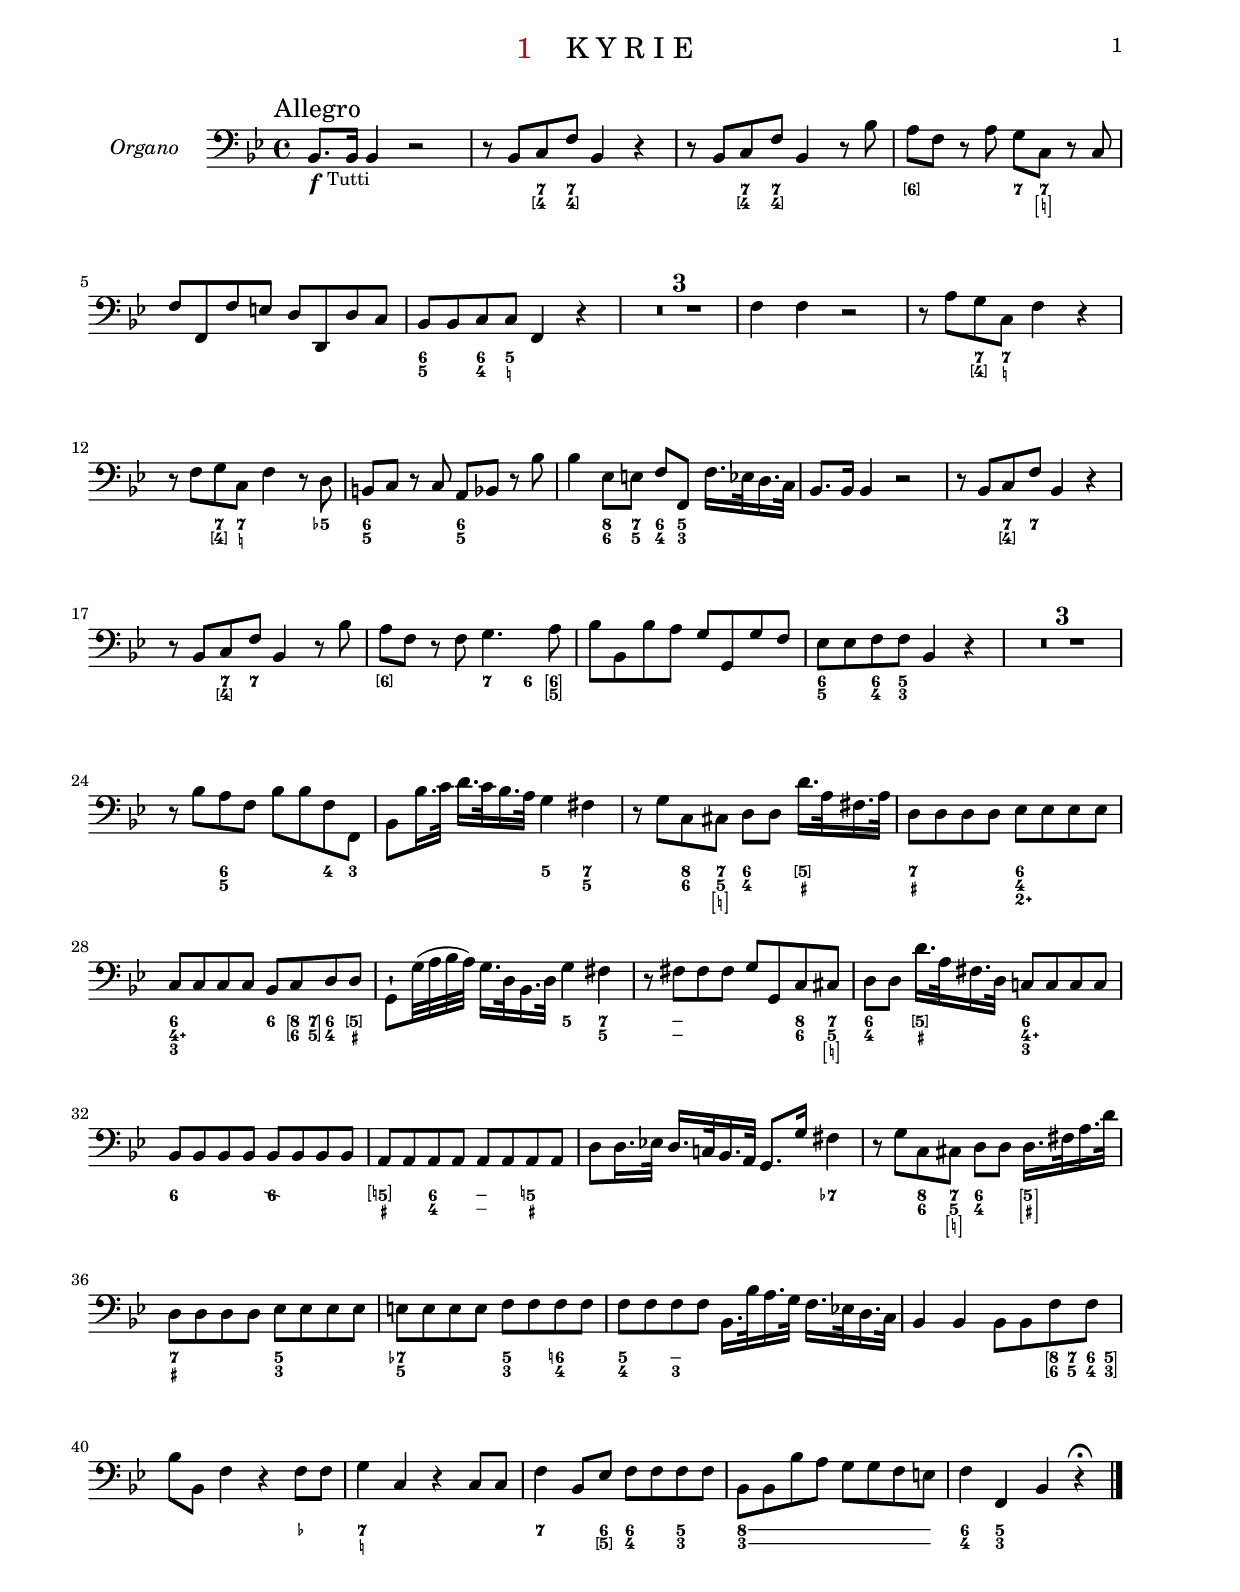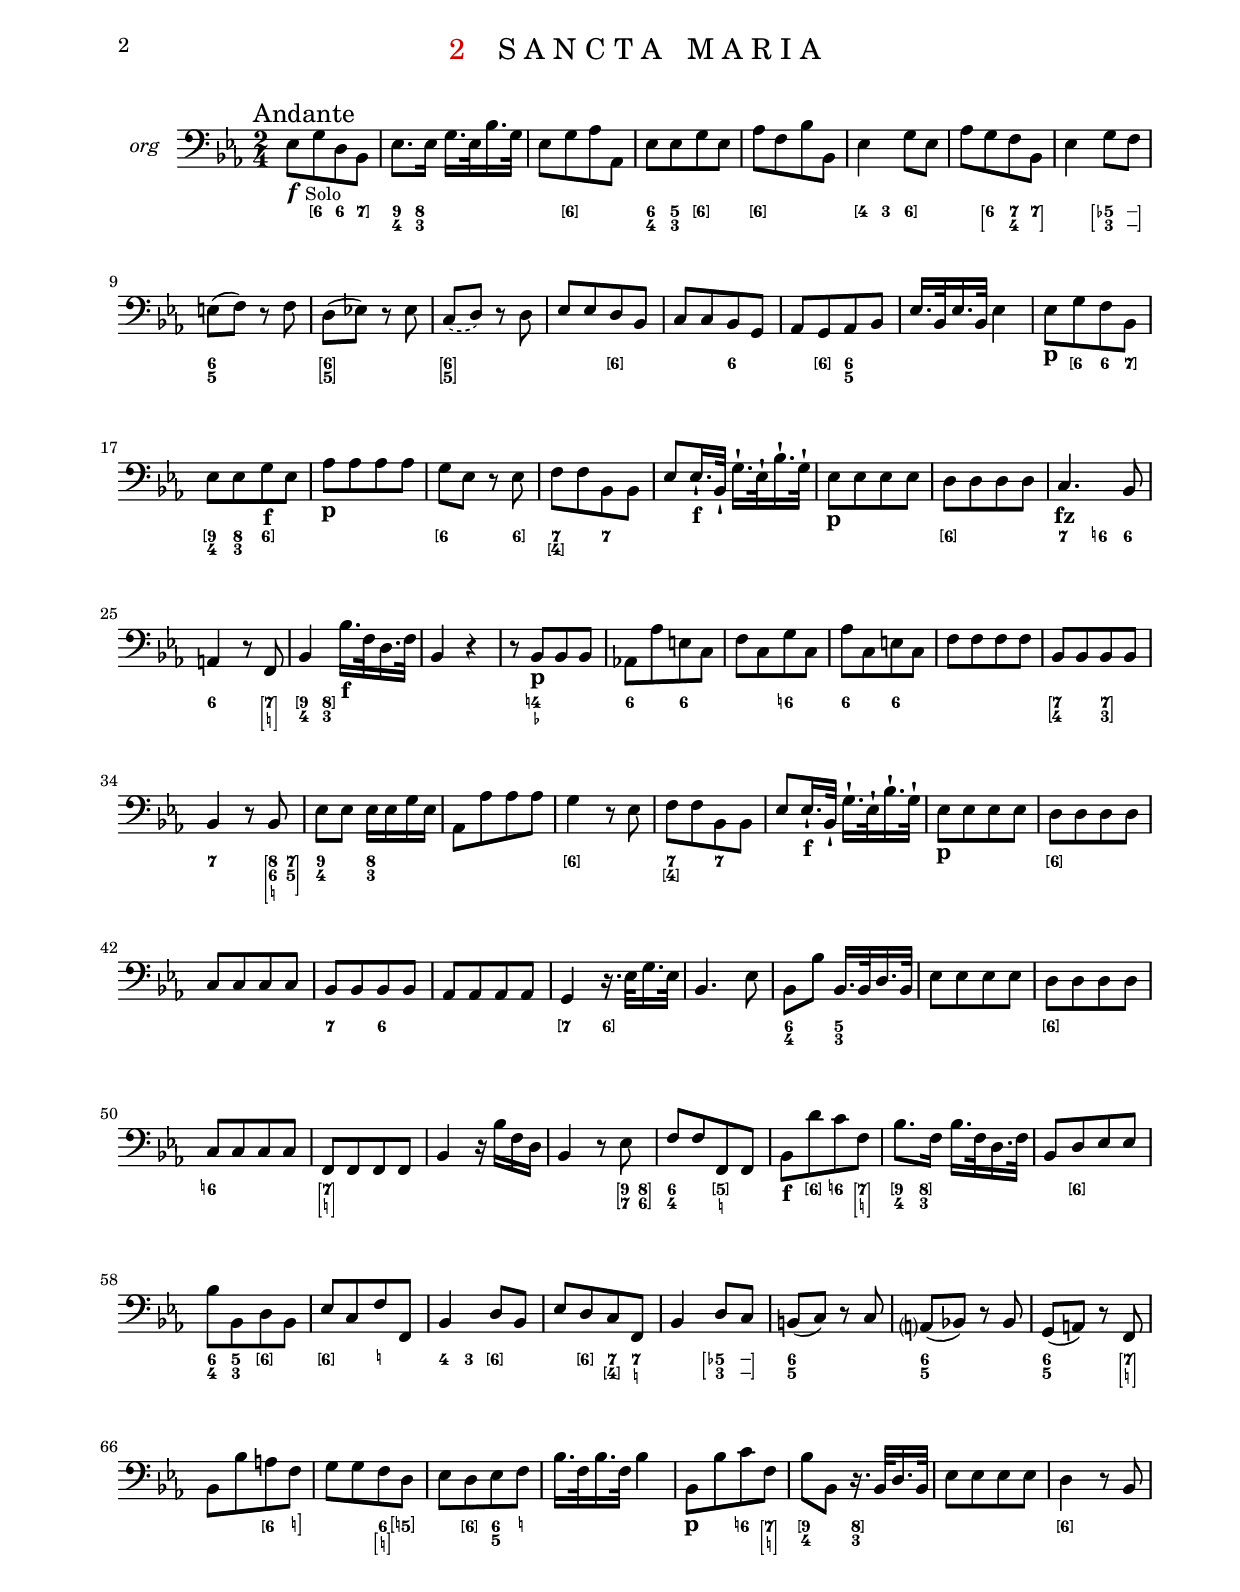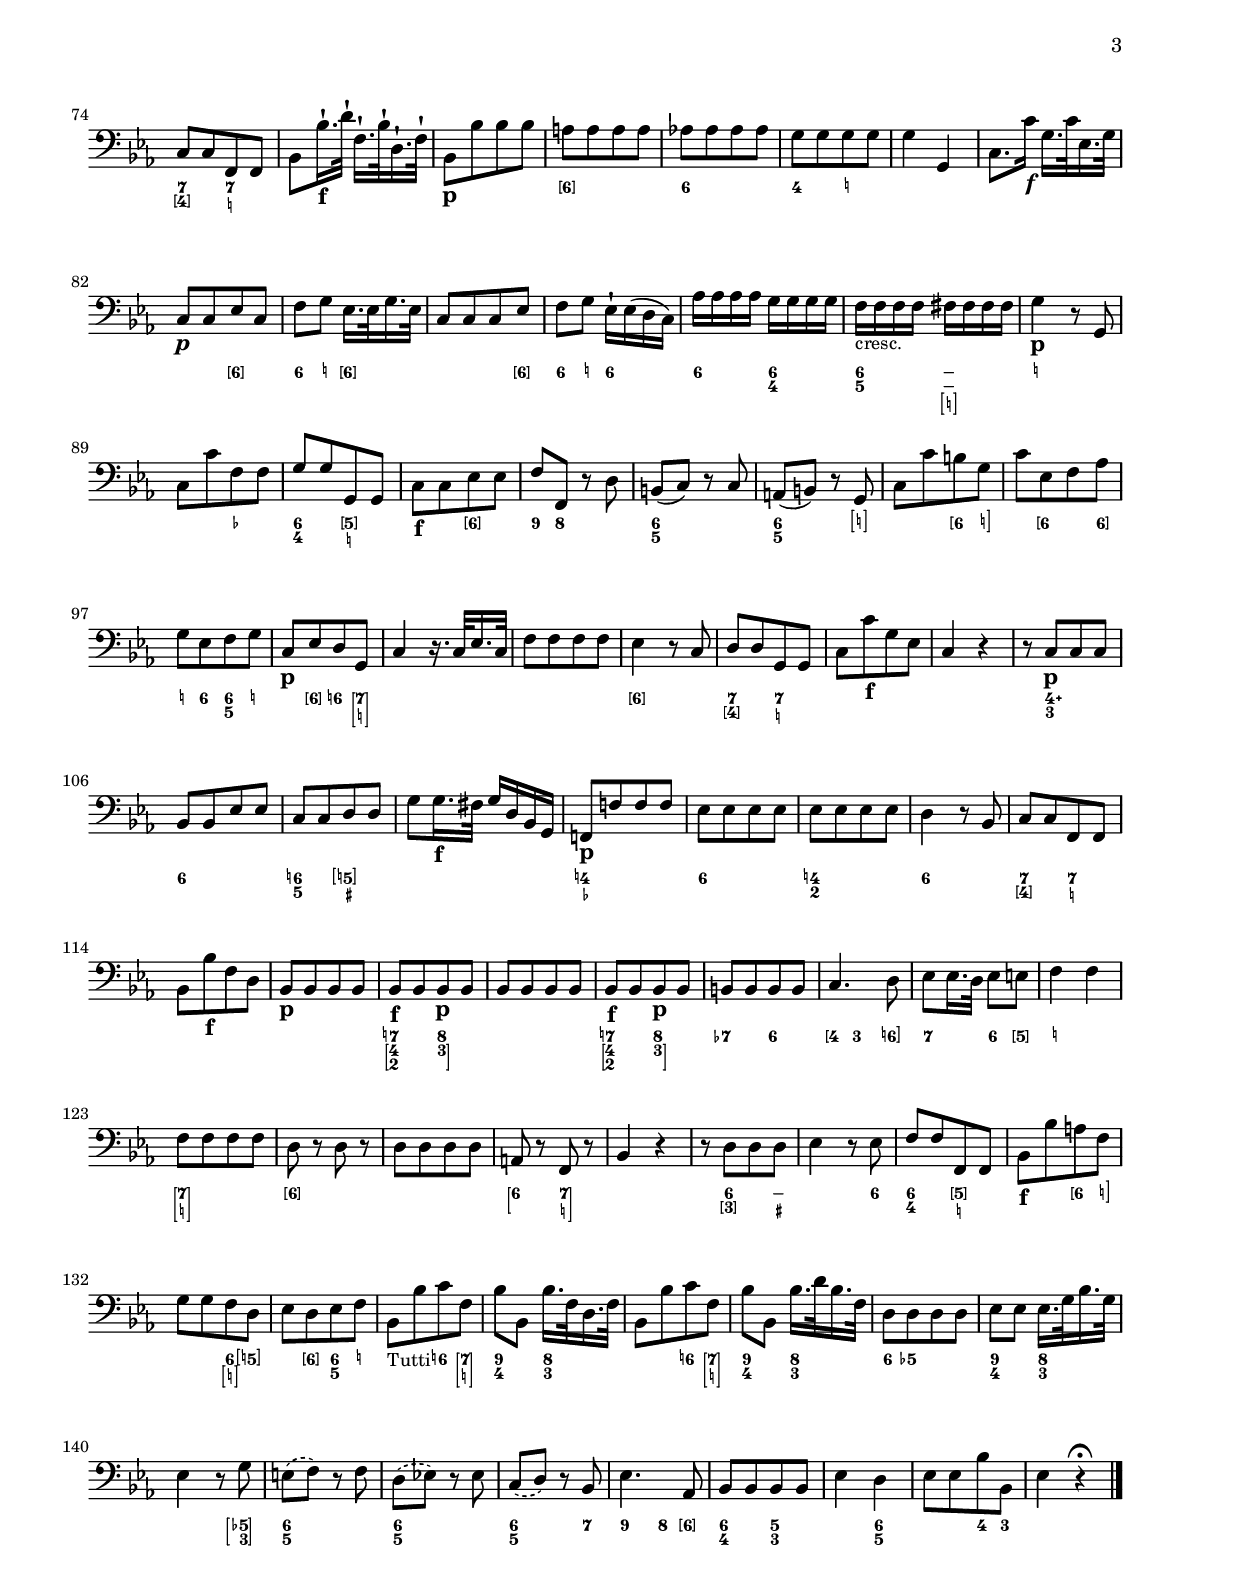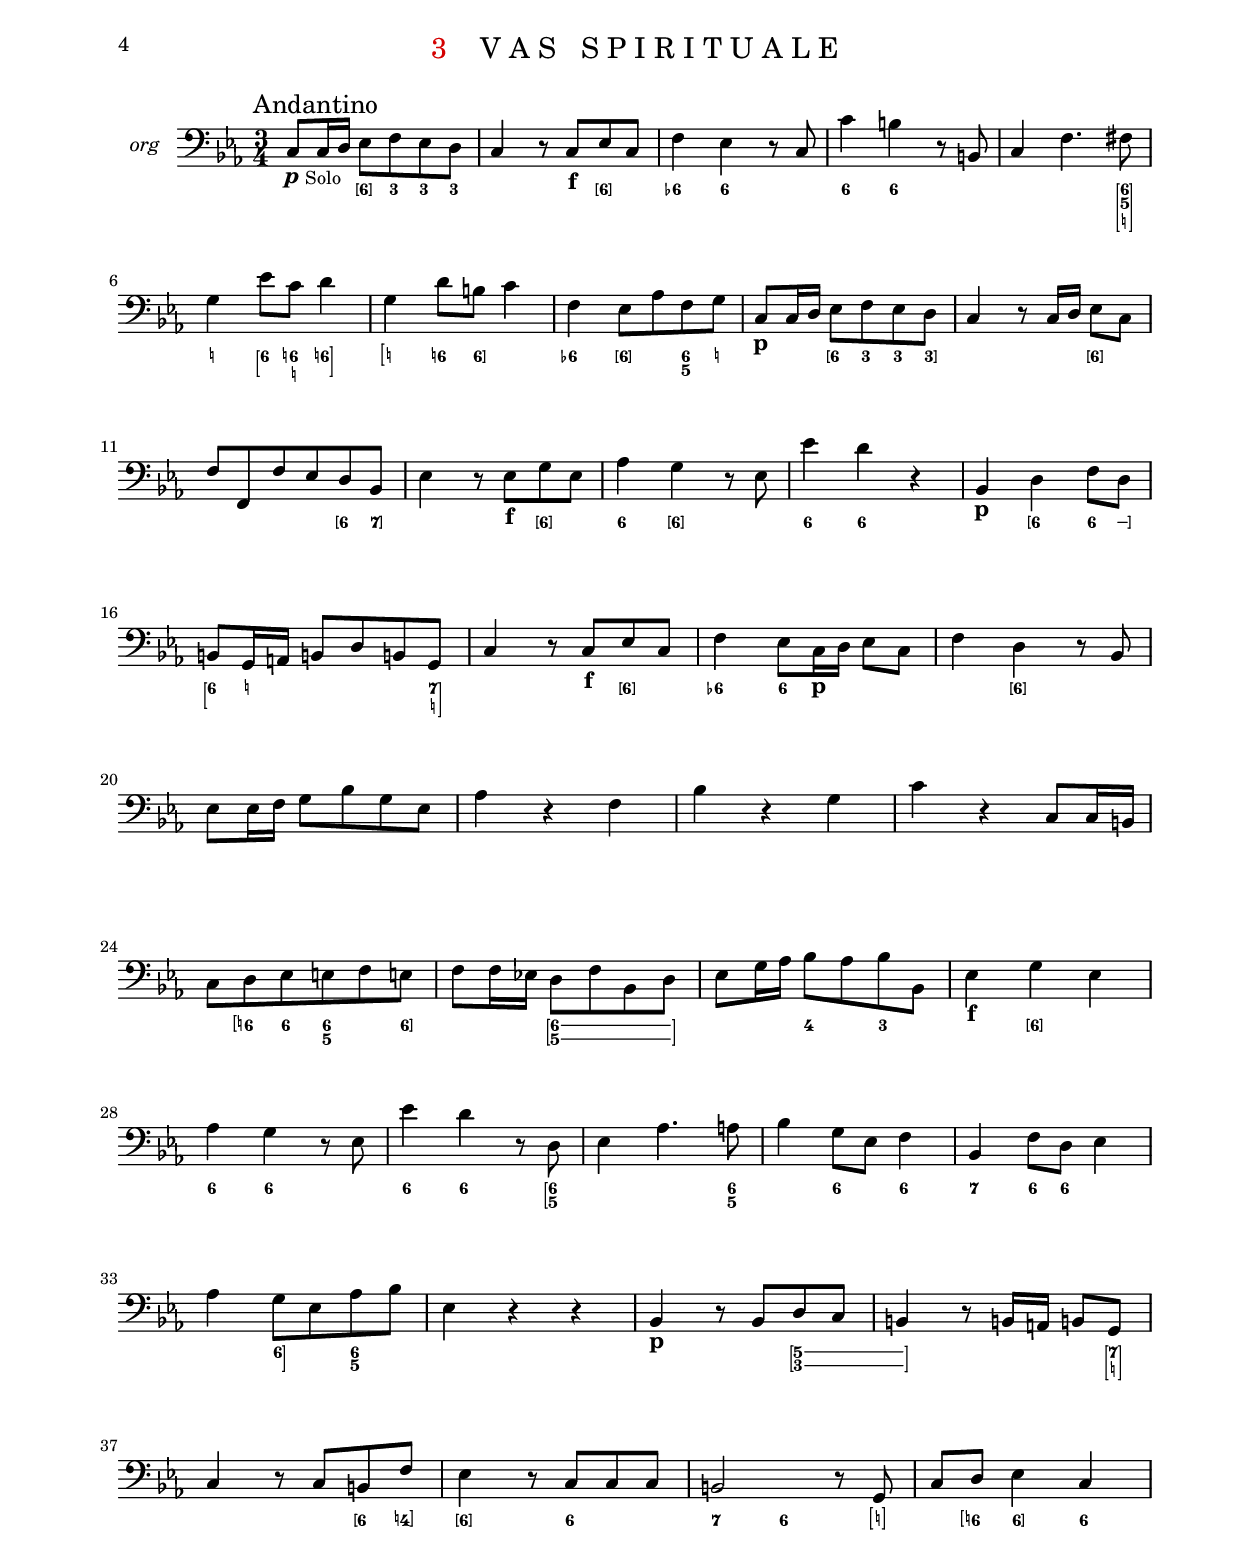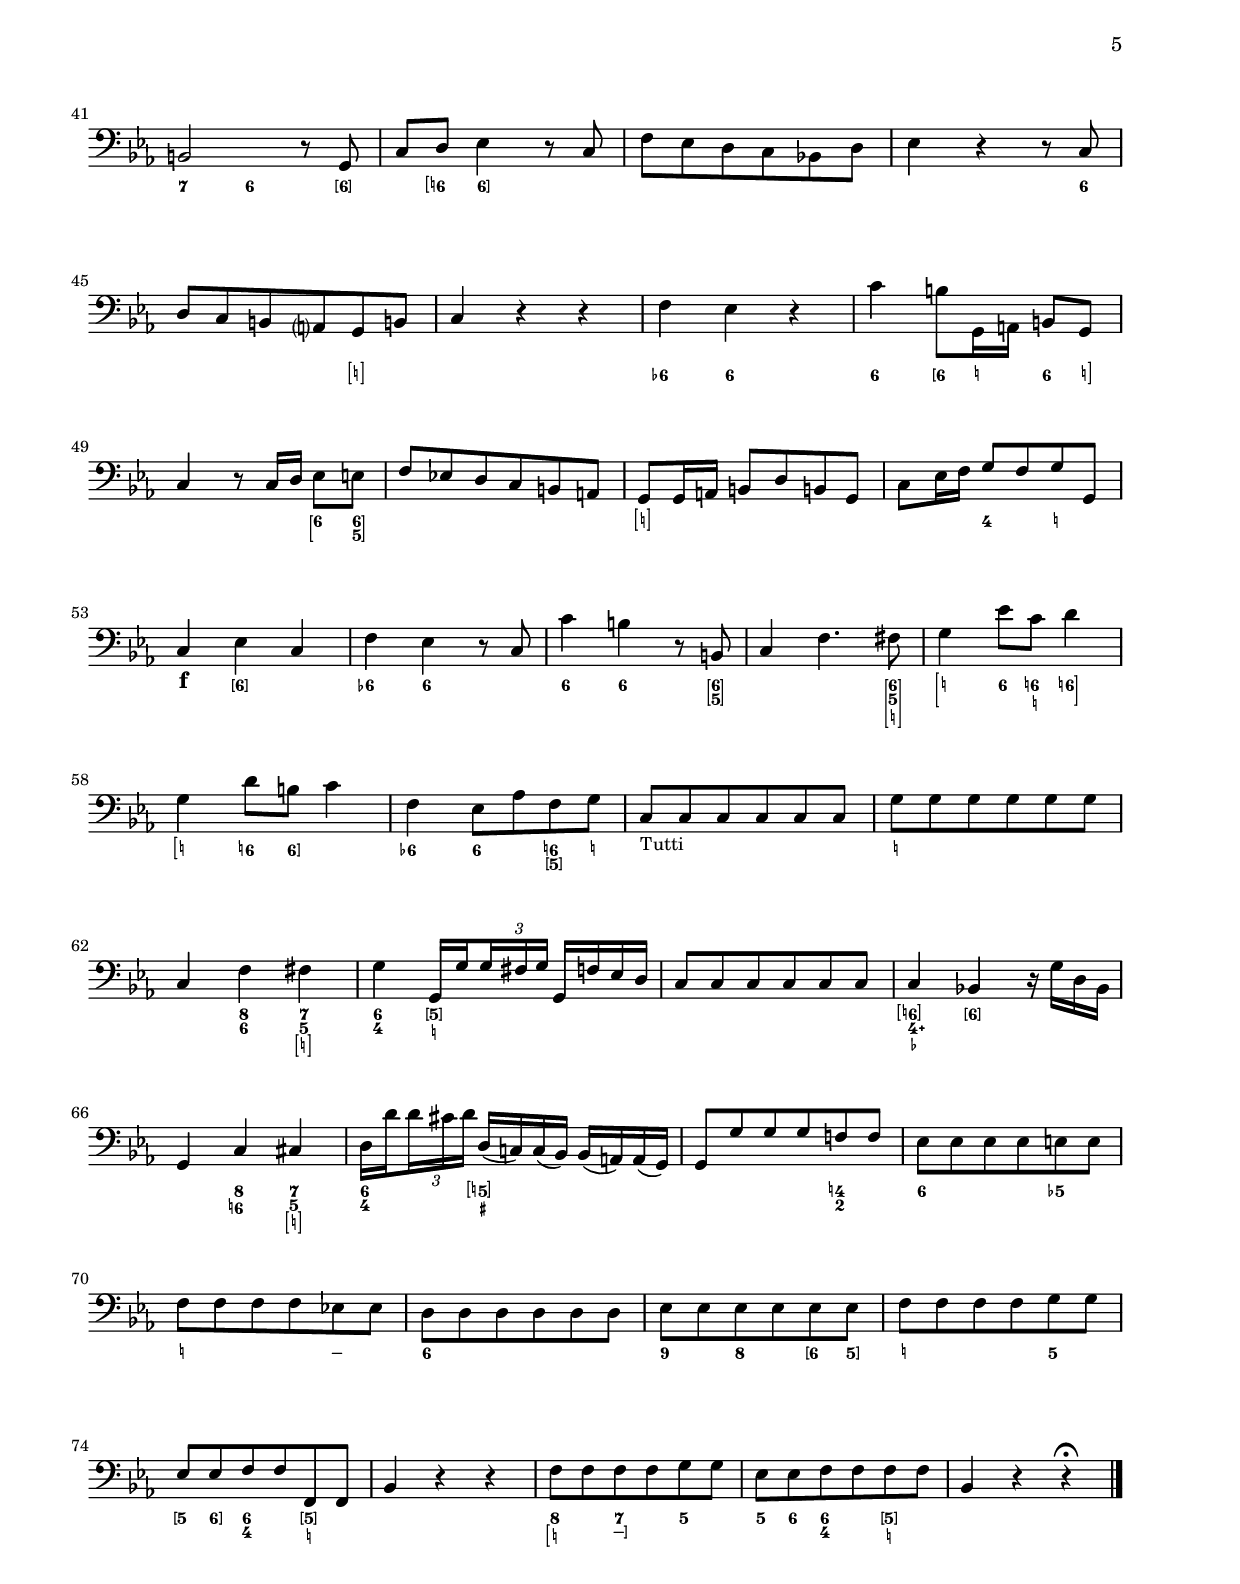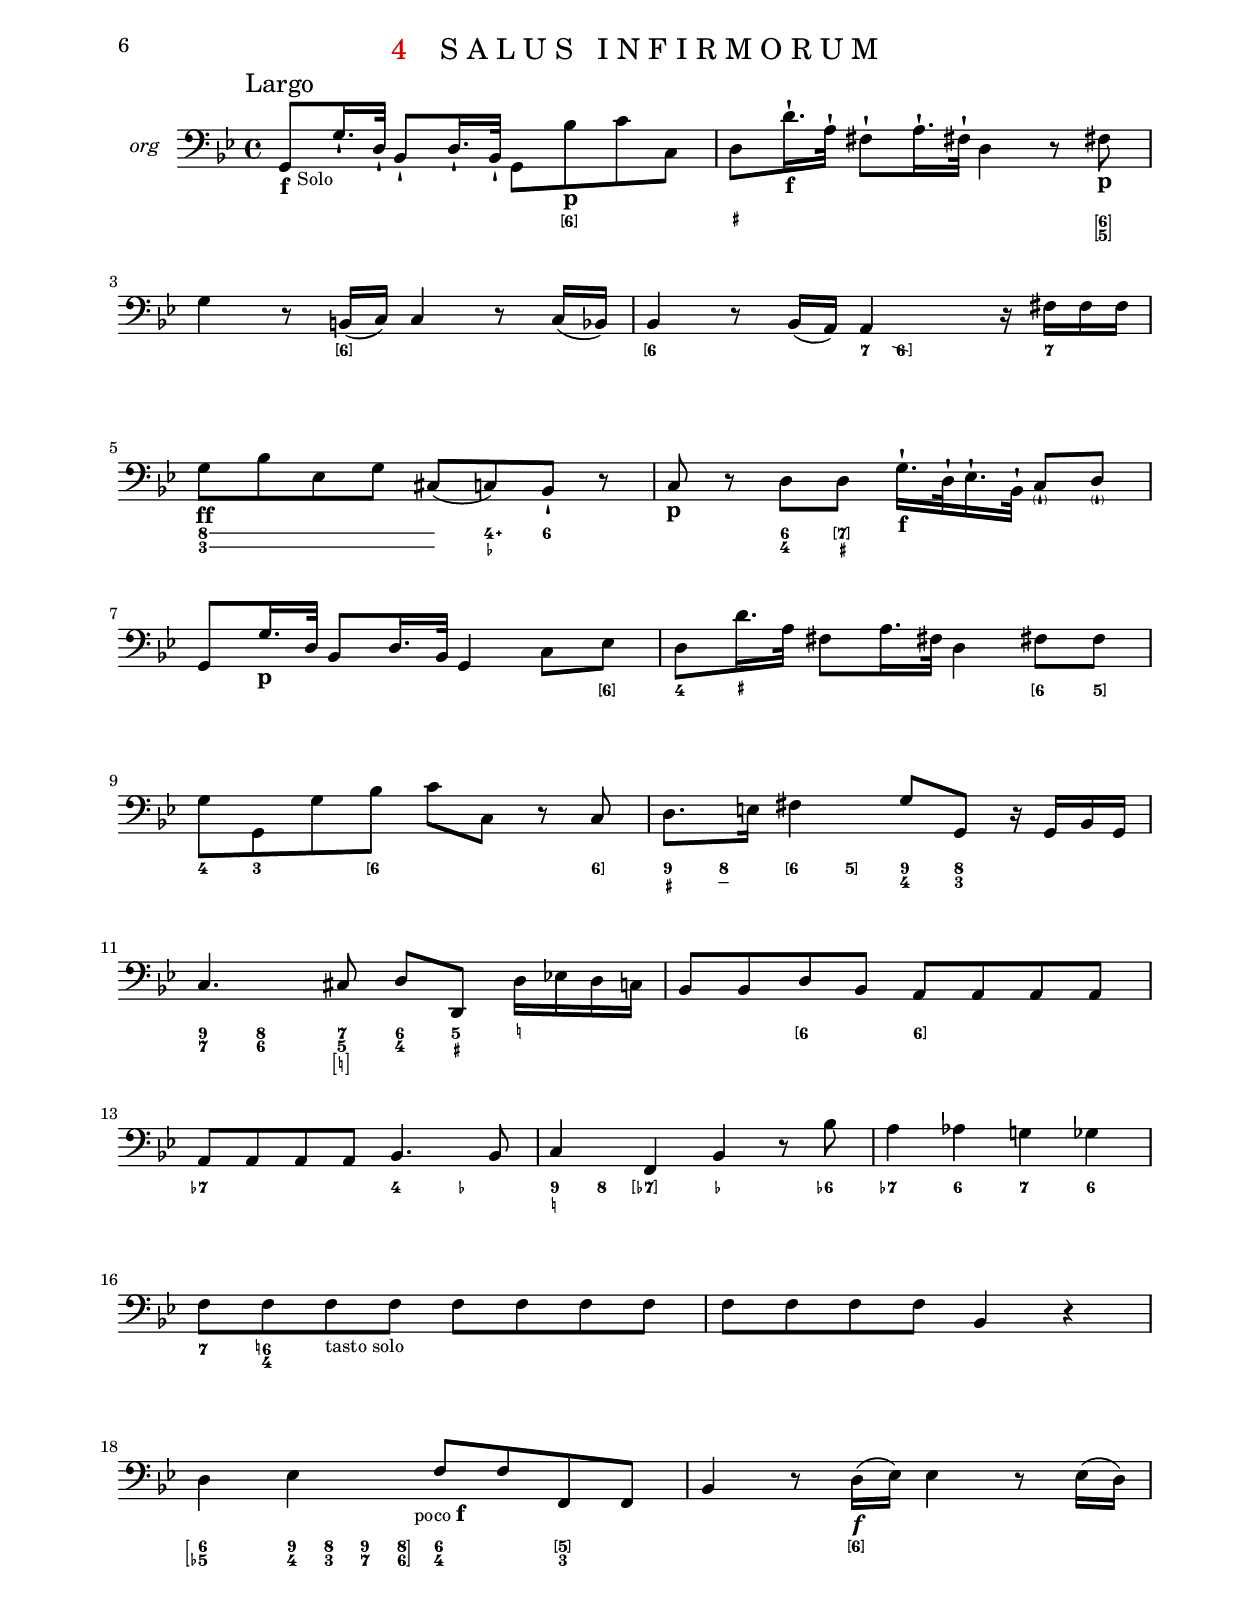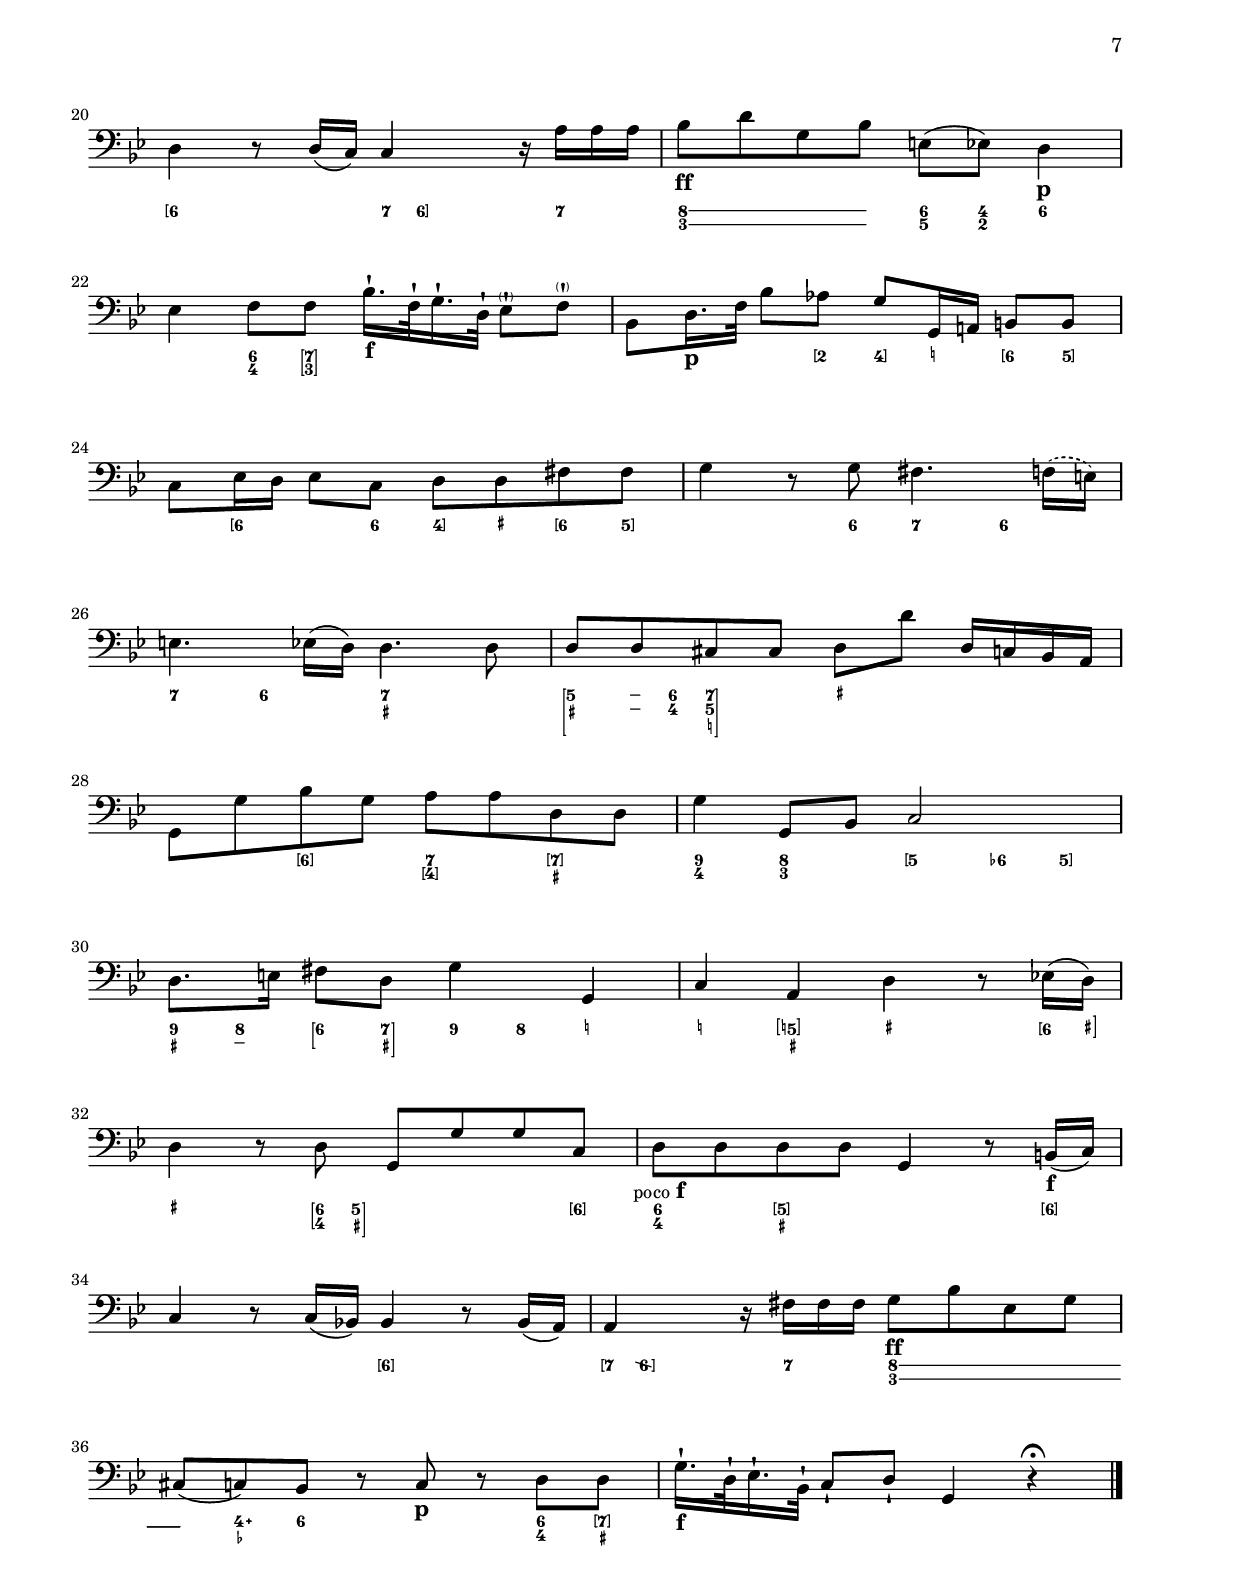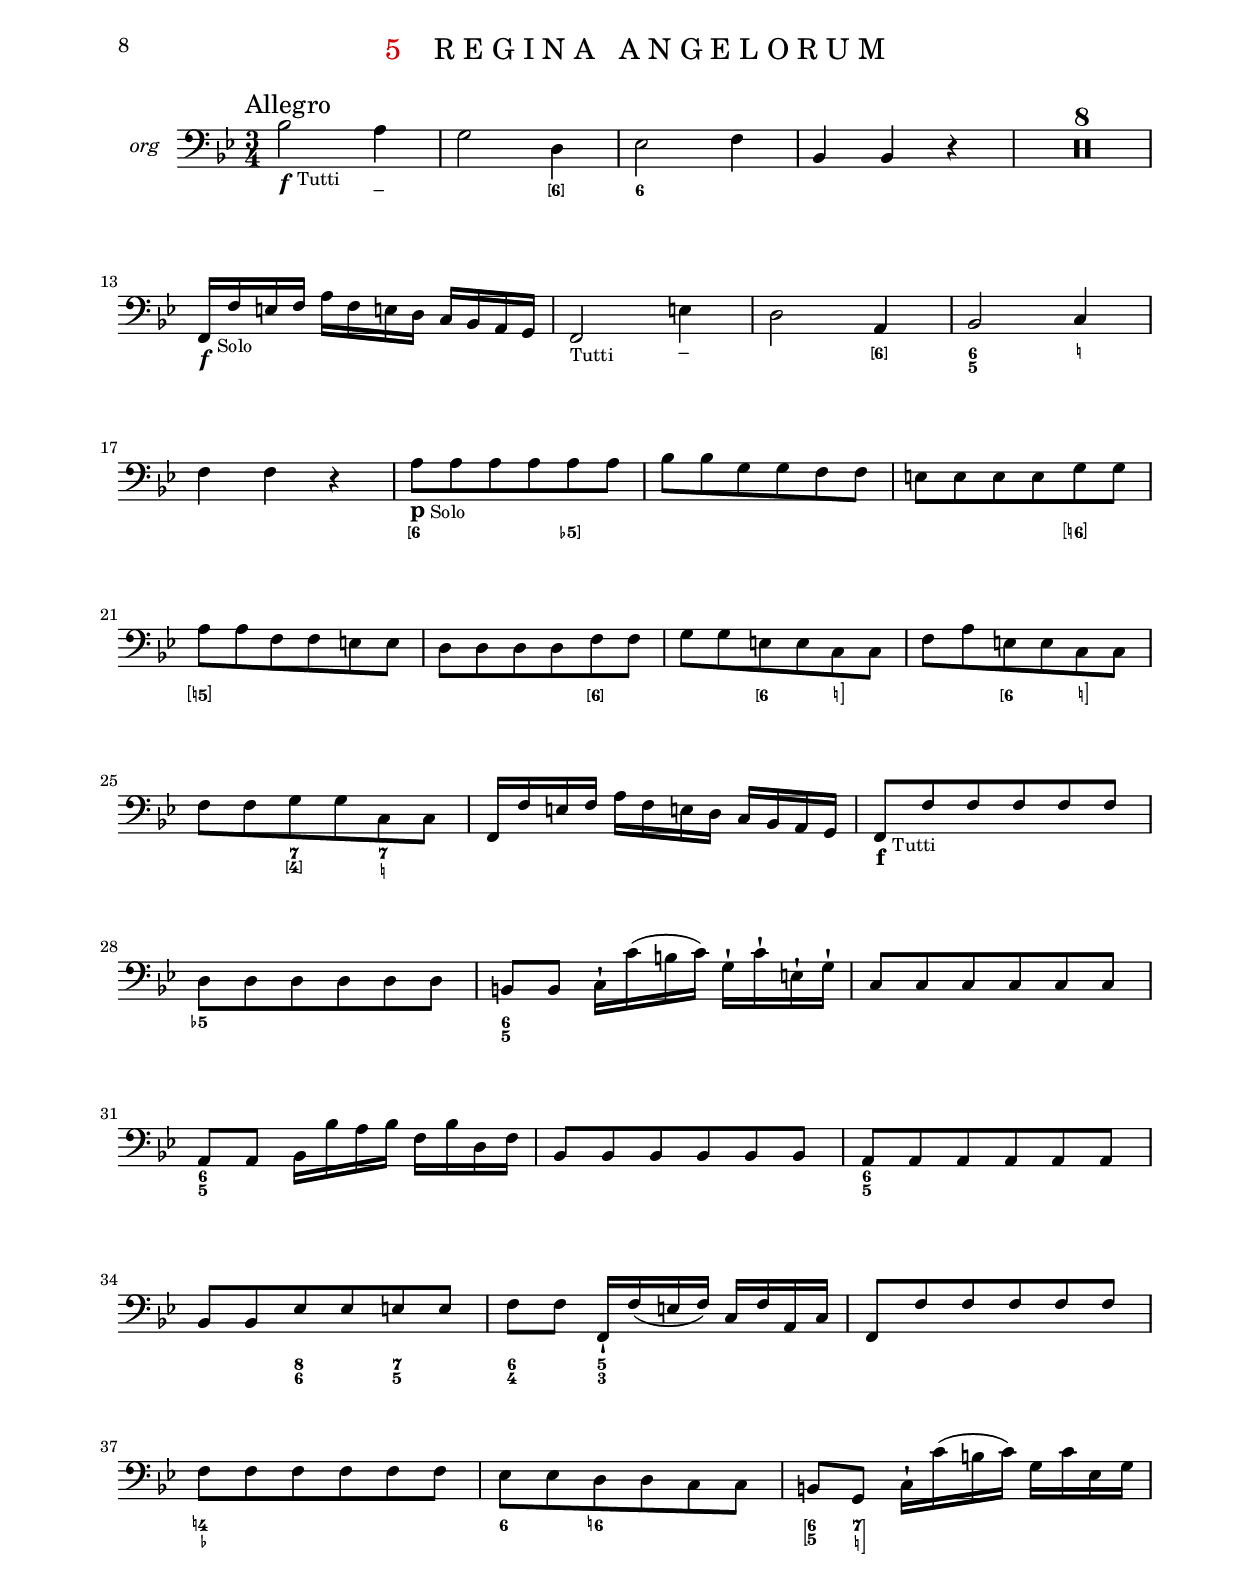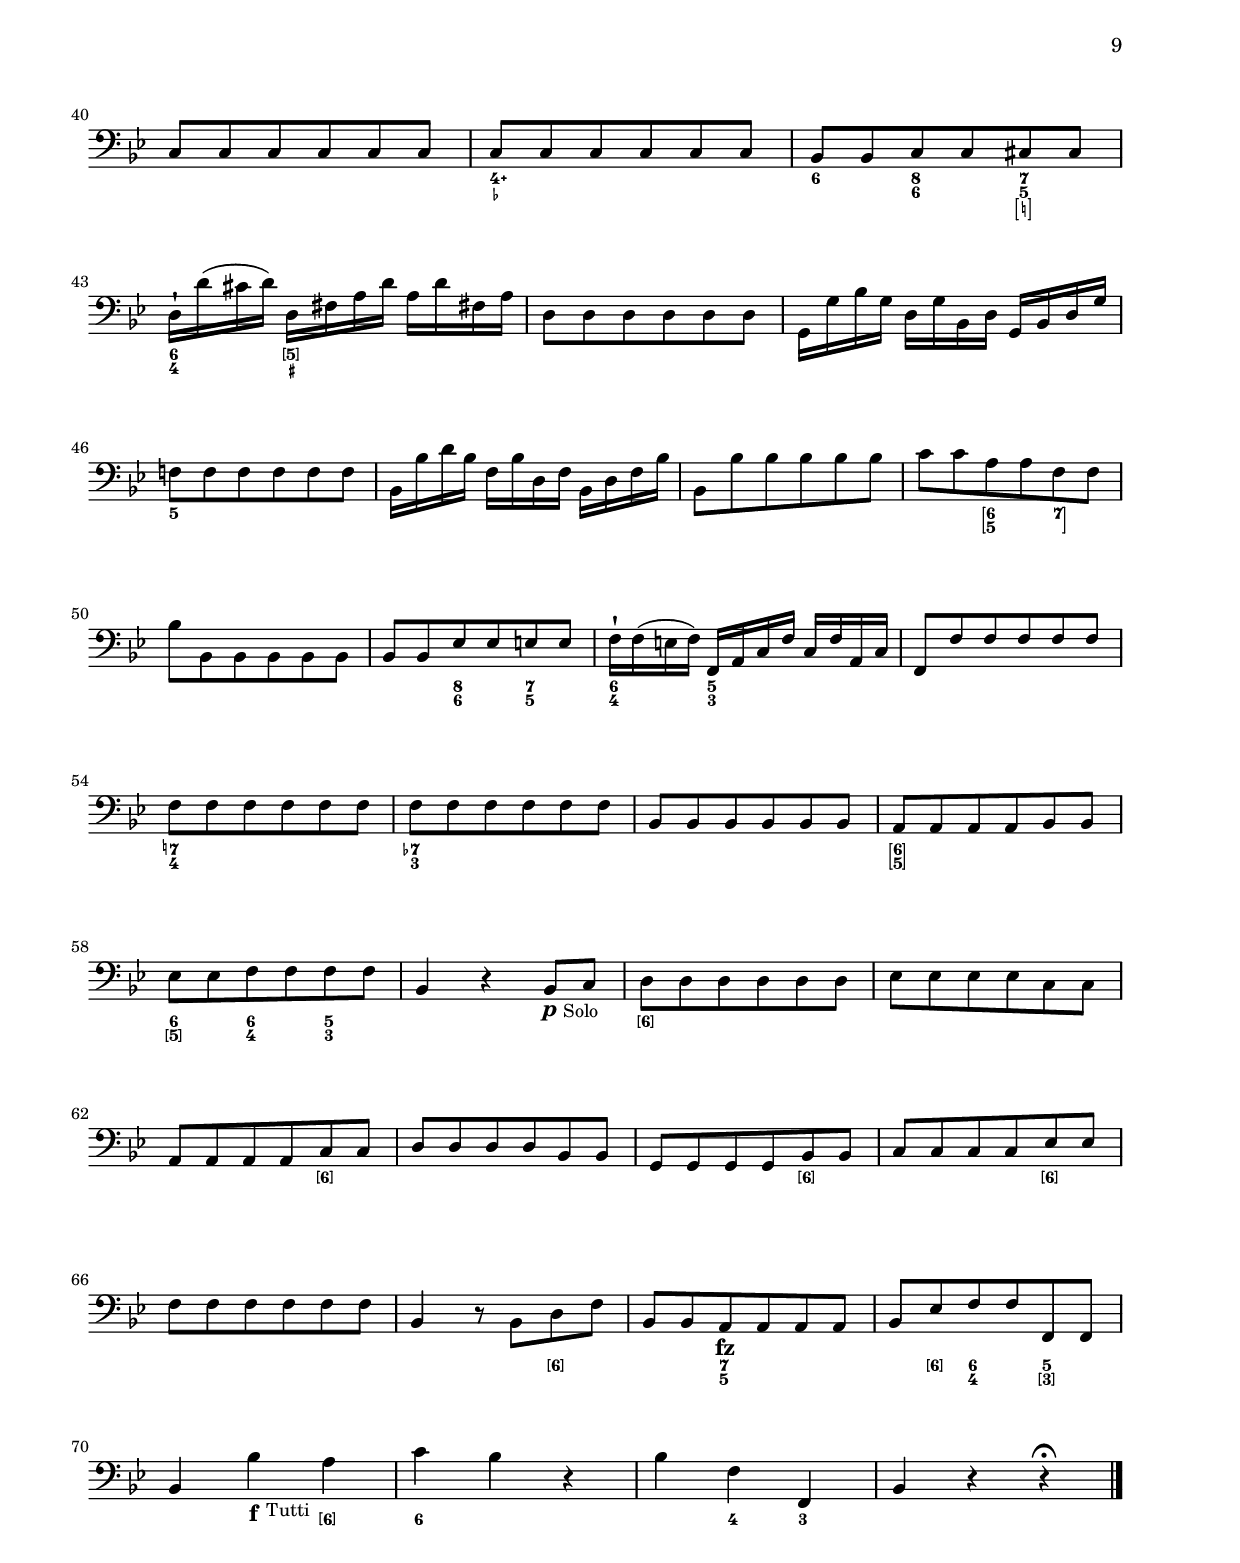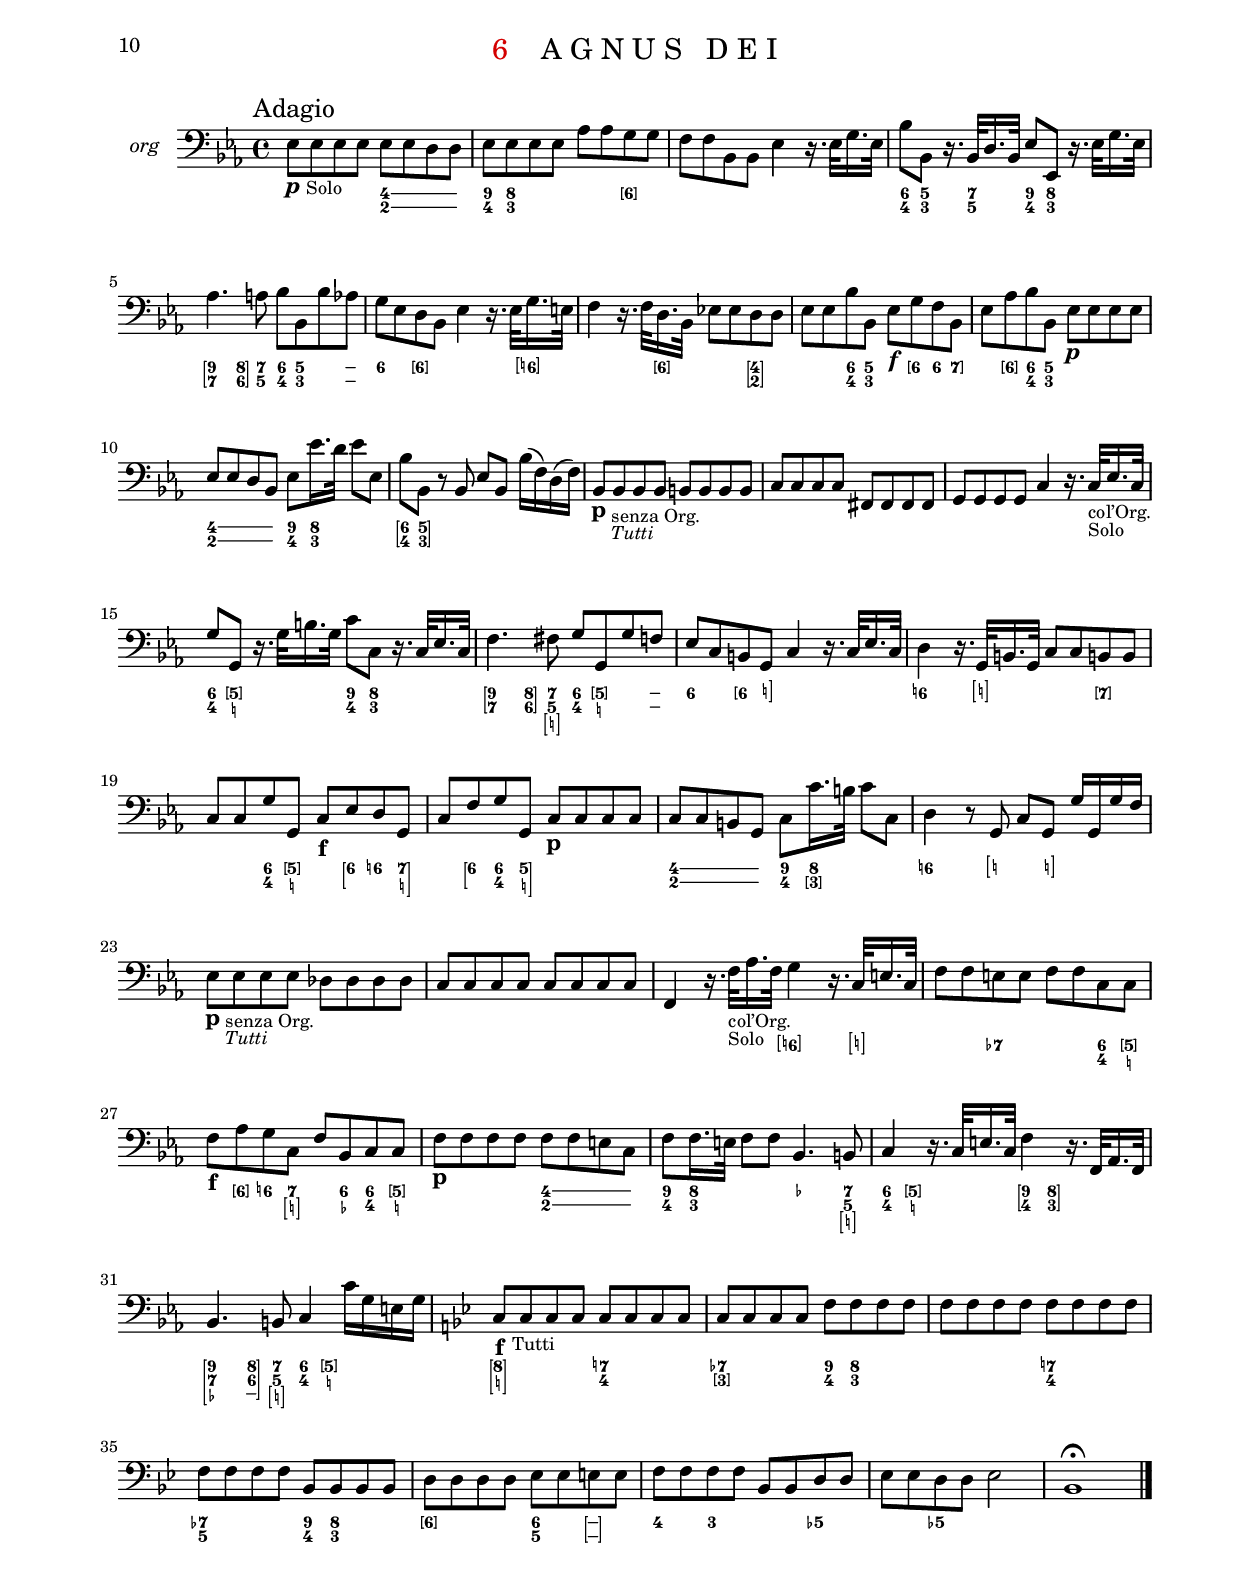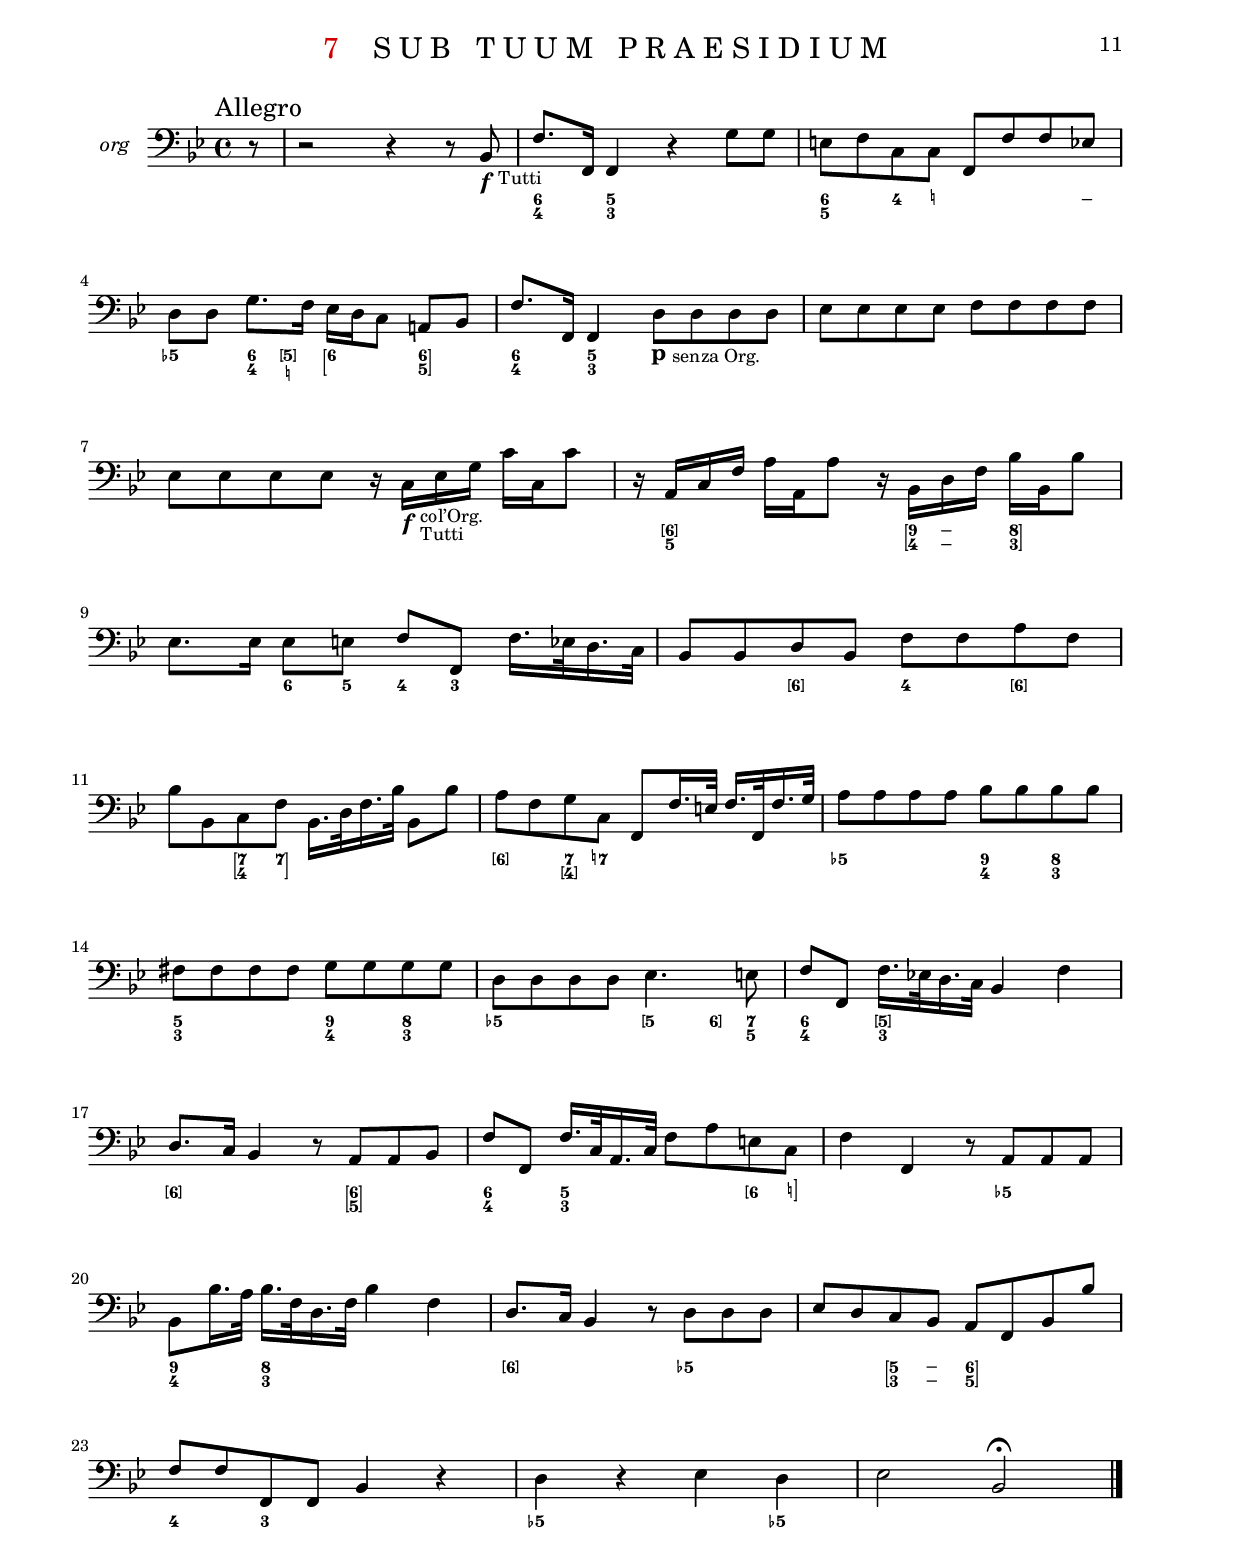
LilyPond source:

\version "2.22.0"

\include "../definitions.ly"

\paper {
  indent = 1\cm
  top-margin = 1.5\cm
  system-separator-markup = ##f
  system-system-spacing =
    #'((basic-distance . 18)
       (minimum-distance . 18)
       (padding . -100)
       (stretchability . 0))

  top-system-spacing =
    #'((basic-distance . 12)
       (minimum-distance . 12)
       (padding . -100)
       (stretchability . 0))

  top-markup-spacing =
    #'((basic-distance . 0)
       (minimum-distance . 0)
       (padding . -100)
       (stretchability . 0))

  markup-system-spacing =
    #'((basic-distance . 12)
       (minimum-distance . 12)
       (padding . -100)
       (stretchability . 0))

  systems-per-page = #9
}

#(set-global-staff-size 17.82)

\layout {
  \context {
    \Staff
    instrumentName = "org"
  }
}

\book {
  \bookpart {
    \header {
      number = "1"
      title = "K Y R I E"
    }
    \paper { indent = 2\cm }
    \score {
      <<
        \new Staff {
          \set Staff.instrumentName = "Organo"
          \KyrieOrgano
        }
        \new FiguredBass { \KyrieBassFigures }
      >>
    }
  }
  \bookpart {
    \header {
      number = "2"
      title = "S A N C T A   M A R I A"
    }
    \score {
      <<
        \new Staff { \SanctaMariaOrgano }
        \new FiguredBass { \SanctaMariaBassFigures }
      >>
    }
  }
  \bookpart {
    \header {
      number = "3"
      title = "V A S   S P I R I T U A L E"
    }
    \score {
      <<
        \new Staff { \VasOrgano }
        \new FiguredBass { \VasBassFigures }
      >>
    }
  }
  \bookpart {
    \header {
      number = "4"
      title = "S A L U S   I N F I R M O R U M"
    }
    \score {
      <<
        \new Staff { \SalusOrgano }
        \new FiguredBass { \SalusBassFigures }
      >>
    }
  }
  \bookpart {
    \header {
      number = "5"
      title = "R E G I N A   A N G E L O R U M"
    }
    \score {
      <<
        \new Staff { \ReginaOrgano }
        \new FiguredBass { \ReginaBassFigures }
      >>
    }
  }
  \bookpart {
    \header {
      number = "6"
      title = "A G N U S   D E I"
    }
    \score {
      <<
        \new Staff { \AgnusDeiOrgano }
        \new FiguredBass { \AgnusDeiBassFigures }
      >>
    }
  }
  \bookpart {
    \header {
      number = "7"
      title = "S U B   T U U M   P R A E S I D I U M"
    }
    \score {
      <<
        \new Staff { \SubTuumOrgano }
        \new FiguredBass { \SubTuumBassFigures }
      >>
    }
  }
}
